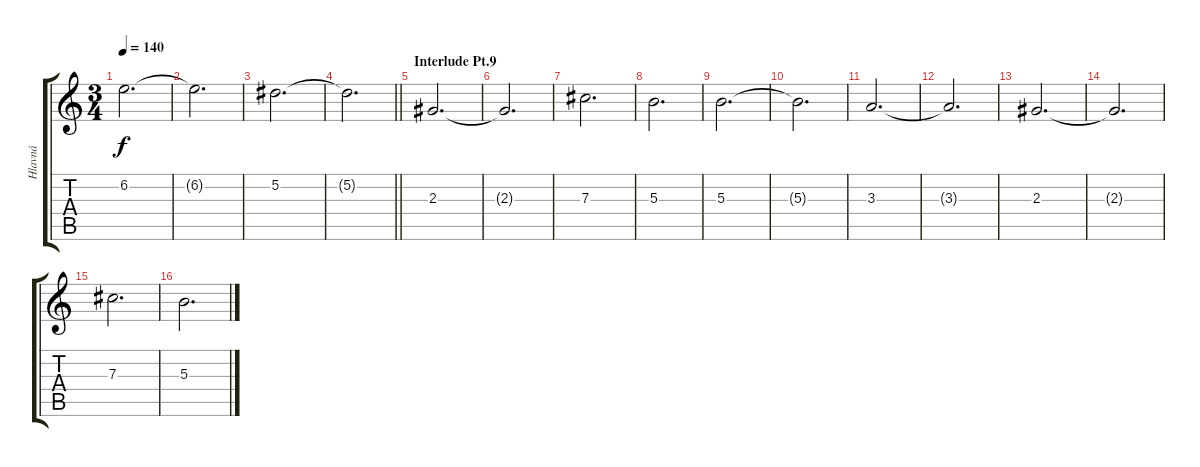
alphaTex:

\track ("Hlavná" "Hlavná") {instrument overdrivenguitar}
\staff {score tabs}
\tuning (Eb4 Bb3 Gb3 Db3 Ab2 Eb2) {hide}
\ts (3 4)
\tempo 140
\clef g2
\ks c
6.2.2{d dy f} |
6.2{t}.2{d} |
5.2.2{d} |
\barLineRight lightlight
5.2{t}.2{d} |
\section ("" "Interlude Pt.9")
2.3.2{d} |
2.3{t}.2{d} |
7.3.2{d} |
5.3.2{d} |
5.3.2{d} |
5.3{t}.2{d} |
3.3.2{d} |
3.3{t}.2{d} |
2.3.2{d} |
2.3{t}.2{d} |
7.3.2{d} |
5.3.2{d}
